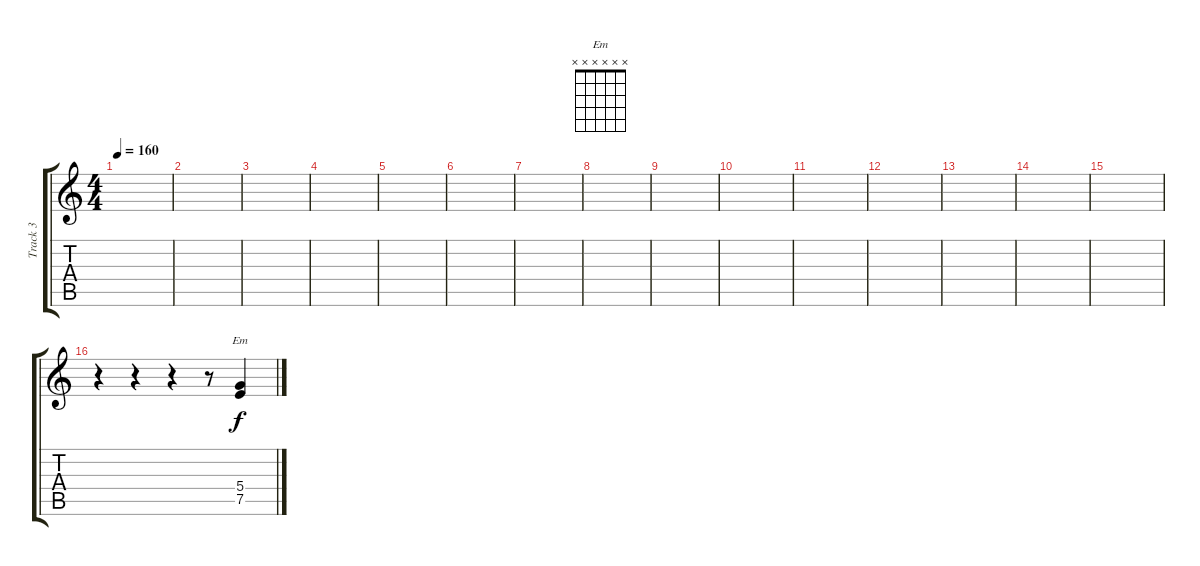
\track ("Track 3" "Track 3") {instrument electricguitarclean}
\staff {score tabs}
\tuning (E4 B3 G3 D3 A2 E2) {hide}
\chord ("Em" x x x x x x)
\ts (4 4)
\tempo 160
\clef g2
\ks c
|
|
|
|
|
|
|
|
|
|
|
|
|
|
|
r.4 r.4 r.4 r.8 (5.4 7.5).4{ch "Em" instrument acousticguitarsteel}
